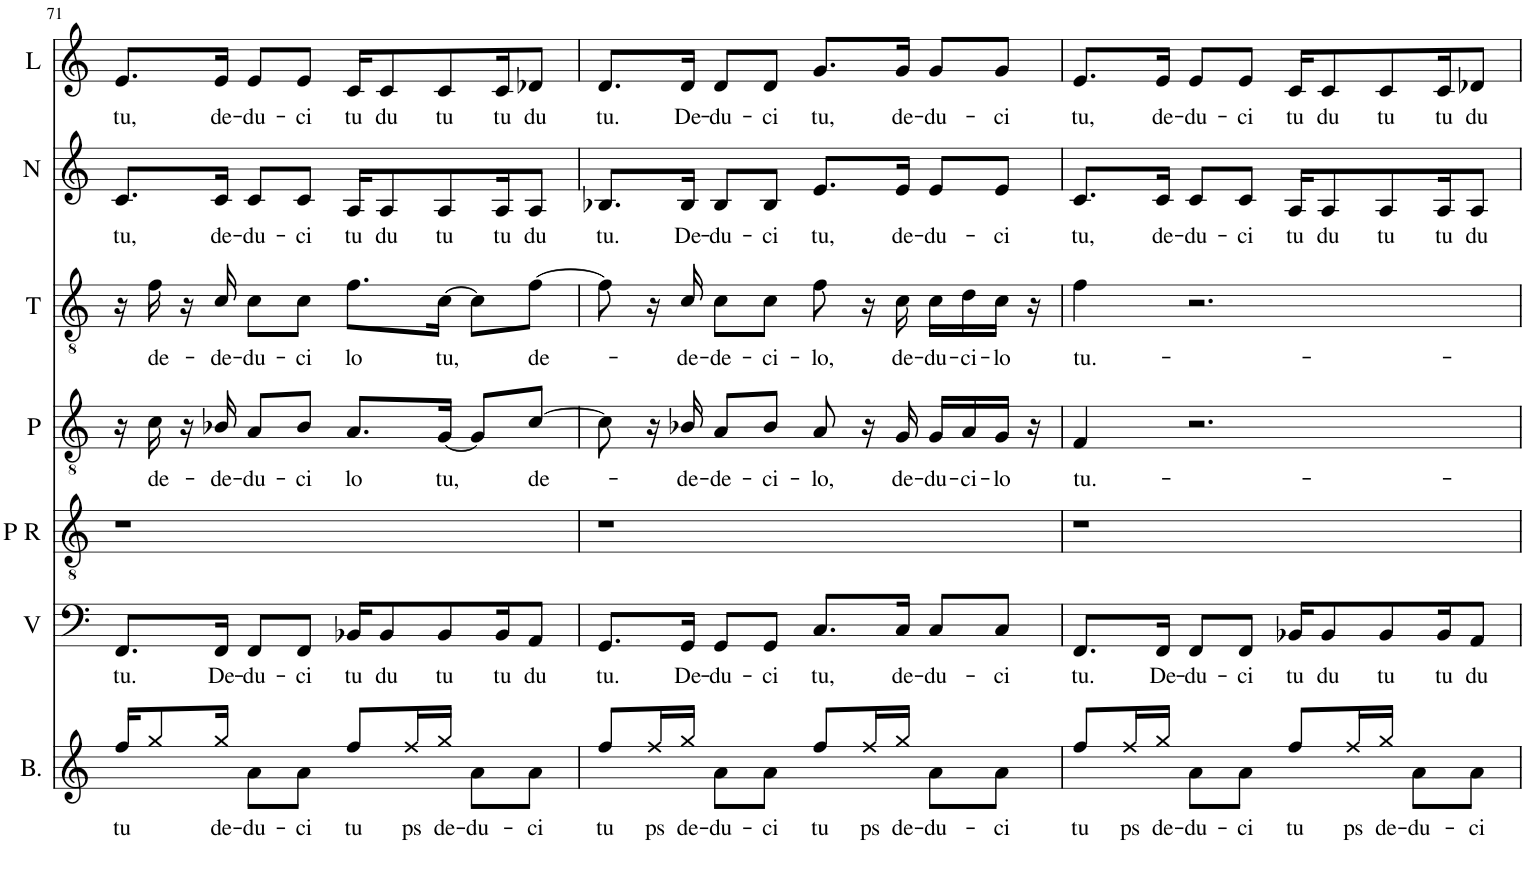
**kern	**text	**kern	**text	**kern	**kern	**text	**kern	**text	**kern	**text	**kern	**text
*part7	*part7	*part6	*part6	*part5	*part4	*part4	*part3	*part3	*part2	*part2	*part1	*part1
*staff7	*staff7	*staff6	*staff6	*staff5	*staff4	*staff4	*staff3	*staff3	*staff2	*staff2	*staff1	*staff1
*I"Bacco	*	*I"Viggo	*	*I"Parte  ritmica	*I"Patruk	*	*I"Tenor	*	*I"Natty	*	*I"Laval	*
*I'B.	*	*I'V	*	*I'P R	*I'P	*	*I'T	*	*I'N	*	*I'L	*
!!LO:PB:g=z
*clefG2	*	*clefF4	*	*clefGv2	*clefGv2	*	*clefGv2	*	*clefG2	*	*clefG2	*
*k[]	*	*k[]	*	*k[]	*k[]	*	*k[]	*	*k[]	*	*k[]	*
*M4/4	*	*M4/4	*	*M4/4	*M4/4	*	*M4/4	*	*M4/4	*	*M4/4	*
=71	=71	=71	=71	=71	=71	=71	=71	=71	=71	=71	=71	=71
!	!LO:LY:b	!	!LO:LY:b	!	!	!	!	!	!	!LO:LY:b	!	!LO:LY:b
16Rff/KL	tu	8.FF/L	tu.	1r	16r	.	16r	.	8.c/L	tu,	8.e/L	tu,
!	!	!	!	!	!	!LO:LY:b	!	!LO:LY:b	!	!	!	!
8Rgg/	.	.	.	.	16c\	de-	16f\	de-	.	.	.	.
.	.	.	.	.	16r	.	16r	.	.	.	.	.
!	!LO:LY:b	!	!LO:LY:b	!	!	!LO:LY:b	!	!LO:LY:b	!	!LO:LY:b	!	!LO:LY:b
16Rgg/Jk	de-	16FF/Jk	De-	.	16B-X/	-de-	16c/	-de-	16c/Jk	de-	16e/Jk	de-
!	!LO:LY:b	!	!LO:LY:b	!	!	!LO:LY:b	!	!LO:LY:b	!	!LO:LY:b	!	!LO:LY:b
8Ra\L	-du-	8FF/L	-du-	.	8A/L	-du-	8c\L	-du-	8c/L	-du-	8e/L	-du-
!	!LO:LY:b	!	!LO:LY:b	!	!	!LO:LY:b	!	!LO:LY:b	!	!LO:LY:b	!	!LO:LY:b
8Ra\J	-ci	8FF/J	-ci	.	8B-/J	-ci	8c\J	-ci	8c/J	-ci	8e/J	-ci
!	!LO:LY:b	!	!LO:LY:b	!	!	!LO:LY:b	!	!LO:LY:b	!	!LO:LY:b	!	!LO:LY:b
8Rff/L	tu	16BB-X/KL	tu	.	8.A/L	lo	8.f\L	lo	16A/KL	tu	16c/KL	tu
!	!	!	!LO:LY:b	!	!	!	!	!	!	!LO:LY:b	!	!LO:LY:b
.	.	8BB-/	du	.	.	.	.	.	8A/	du	8c/	du
!	!LO:LY:b	!	!	!	!	!	!	!	!	!	!	!
16Rff/L	ps	.	.	.	.	.	.	.	.	.	.	.
!	!LO:LY:b	!	!LO:LY:b	!	!	!LO:LY:b	!	!LO:LY:b	!	!LO:LY:b	!	!LO:LY:b
16Rgg/JJ	de-	8BB-/	tu	.	[16G/Jk	tu,	[16c\Jk	tu,	8A/	tu	8c/	tu
!	!LO:LY:b	!	!	!	!	!	!	!	!	!	!	!
8Ra\L	-du-	.	.	.	8G/L]	.	8c\L]	.	.	.	.	.
!	!	!	!LO:LY:b	!	!	!	!	!	!	!LO:LY:b	!	!LO:LY:b
.	.	16BB-/K	tu	.	.	.	.	.	16A/K	tu	16c/K	tu
!	!LO:LY:b	!	!LO:LY:b	!	!	!LO:LY:b	!	!LO:LY:b	!	!LO:LY:b	!	!LO:LY:b
8Ra\J	-ci	8AA/J	du	.	[8c/J	de-	[8f\J	de-	8A/J	du	8d-X/J	du
=72	=72	=72	=72	=72	=72	=72	=72	=72	=72	=72	=72	=72
!	!LO:LY:b	!	!LO:LY:b	!	!	!	!	!	!	!LO:LY:b	!	!LO:LY:b
8Rff/L	tu	8.GG/L	tu.	1r	8c\]	.	8f\]	.	8.B-X/L	tu.	8.d/L	tu.
!	!LO:LY:b	!	!	!	!	!	!	!	!	!	!	!
16Rff/L	ps	.	.	.	16r	.	16r	.	.	.	.	.
!	!LO:LY:b	!	!LO:LY:b	!	!	!LO:LY:b	!	!LO:LY:b	!	!LO:LY:b	!	!LO:LY:b
16Rgg/JJ	de-	16GG/Jk	De-	.	16B-X/	-de-	16c/	-de-	16B-/Jk	De-	16d/Jk	De-
!	!LO:LY:b	!	!LO:LY:b	!	!	!LO:LY:b	!	!LO:LY:b	!	!LO:LY:b	!	!LO:LY:b
8Ra\L	-du-	8GG/L	-du-	.	8A/L	-de-	8c\L	-de-	8B-/L	-du-	8d/L	-du-
!	!LO:LY:b	!	!LO:LY:b	!	!	!LO:LY:b	!	!LO:LY:b	!	!LO:LY:b	!	!LO:LY:b
8Ra\J	-ci	8GG/J	-ci	.	8B-/J	-ci-	8c\J	-ci-	8B-/J	-ci	8d/J	-ci
!	!LO:LY:b	!	!LO:LY:b	!	!	!LO:LY:b	!	!LO:LY:b	!	!LO:LY:b	!	!LO:LY:b
8Rff/L	tu	8.C/L	tu,	.	8A/	-lo,	8f\	-lo,	8.e/L	tu,	8.g/L	tu,
!	!LO:LY:b	!	!	!	!	!	!	!	!	!	!	!
16Rff/L	ps	.	.	.	16r	.	16r	.	.	.	.	.
!	!LO:LY:b	!	!LO:LY:b	!	!	!LO:LY:b	!	!LO:LY:b	!	!LO:LY:b	!	!LO:LY:b
16Rgg/JJ	de-	16C/Jk	de-	.	16G/	de-	16c\	de-	16e/Jk	de-	16g/Jk	de-
!	!LO:LY:b	!	!LO:LY:b	!	!	!LO:LY:b	!	!LO:LY:b	!	!LO:LY:b	!	!LO:LY:b
8Ra\L	-du-	8C/L	-du-	.	16G/LL	-du-	16c\LL	-du-	8e/L	-du-	8g/L	-du-
!	!	!	!	!	!	!LO:LY:b	!	!LO:LY:b	!	!	!	!
.	.	.	.	.	16A/	-ci-	16d\	-ci-	.	.	.	.
!	!LO:LY:b	!	!LO:LY:b	!	!	!LO:LY:b	!	!LO:LY:b	!	!LO:LY:b	!	!LO:LY:b
8Ra\J	-ci	8C/J	-ci	.	16G/JJ	-lo	16c\JJ	-lo	8e/J	-ci	8g/J	-ci
.	.	.	.	.	16r	.	16r	.	.	.	.	.
=73	=73	=73	=73	=73	=73	=73	=73	=73	=73	=73	=73	=73
!	!LO:LY:b	!	!LO:LY:b	!	!	!LO:LY:b	!	!LO:LY:b	!	!LO:LY:b	!	!LO:LY:b
8Rff/L	tu	8.FF/L	tu.	1r	4F/	tu.-	4f\	tu.-	8.c/L	tu,	8.e/L	tu,
!	!LO:LY:b	!	!	!	!	!	!	!	!	!	!	!
16Rff/L	ps	.	.	.	.	.	.	.	.	.	.	.
!	!LO:LY:b	!	!LO:LY:b	!	!	!	!	!	!	!LO:LY:b	!	!LO:LY:b
16Rgg/JJ	de-	16FF/Jk	De-	.	.	.	.	.	16c/Jk	de-	16e/Jk	de-
!	!LO:LY:b	!	!LO:LY:b	!	!	!	!	!	!	!LO:LY:b	!	!LO:LY:b
8Ra\L	-du-	8FF/L	-du-	.	2.r	.	2.r	.	8c/L	-du-	8e/L	-du-
!	!LO:LY:b	!	!LO:LY:b	!	!	!	!	!	!	!LO:LY:b	!	!LO:LY:b
8Ra\J	-ci	8FF/J	-ci	.	.	.	.	.	8c/J	-ci	8e/J	-ci
!	!LO:LY:b	!	!LO:LY:b	!	!	!	!	!	!	!LO:LY:b	!	!LO:LY:b
8Rff/L	tu	16BB-X/KL	tu	.	.	.	.	.	16A/KL	tu	16c/KL	tu
!	!	!	!LO:LY:b	!	!	!	!	!	!	!LO:LY:b	!	!LO:LY:b
.	.	8BB-/	du	.	.	.	.	.	8A/	du	8c/	du
!	!LO:LY:b	!	!	!	!	!	!	!	!	!	!	!
16Rff/L	ps	.	.	.	.	.	.	.	.	.	.	.
!	!LO:LY:b	!	!LO:LY:b	!	!	!	!	!	!	!LO:LY:b	!	!LO:LY:b
16Rgg/JJ	de-	8BB-/	tu	.	.	.	.	.	8A/	tu	8c/	tu
!	!LO:LY:b	!	!	!	!	!	!	!	!	!	!	!
8Ra\L	-du-	.	.	.	.	.	.	.	.	.	.	.
!	!	!	!LO:LY:b	!	!	!	!	!	!	!LO:LY:b	!	!LO:LY:b
.	.	16BB-/K	tu	.	.	.	.	.	16A/K	tu	16c/K	tu
!	!LO:LY:b	!	!LO:LY:b	!	!	!	!	!	!	!LO:LY:b	!	!LO:LY:b
8Ra\J	-ci	8AA/J	du	.	.	.	.	.	8A/J	du	8d-X/J	du
=	=	=	=	=	=	=	=	=	=	=	=	=
*-	*-	*-	*-	*-	*-	*-	*-	*-	*-	*-	*-	*-
